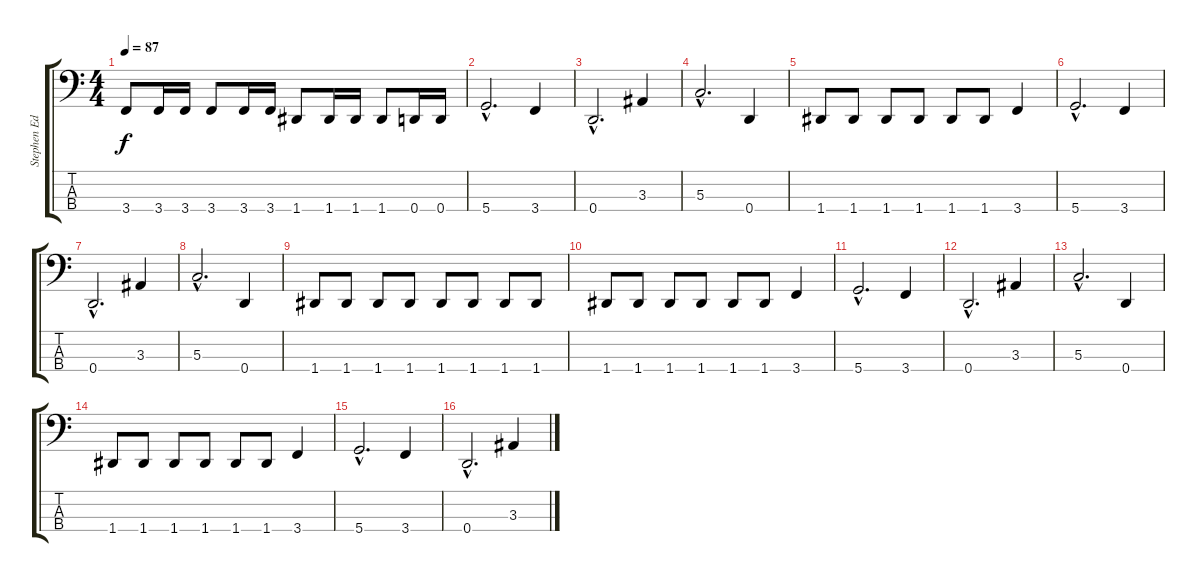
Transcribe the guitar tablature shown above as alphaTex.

\track ("Stephen Edmondson" "Stephen Ed") {instrument electricbasspick}
\staff {score tabs}
\tuning (F2 C2 G1 D1) {hide}
\ts (4 4)
\tempo 87
\clef f4
\ks c
3.4.8{dy f} 3.4.16 3.4.16 3.4.8 3.4.16 3.4.16 1.4.8 1.4.16 1.4.16 1.4.8 0.4.16 0.4.16 |
5.4{hac}.2{d} 3.4.4 |
0.4{hac}.2{d} 3.3.4 |
5.3{hac}.2{d} 0.4.4 |
1.4.8 1.4.8 1.4.8 1.4.8 1.4.8 1.4.8 3.4.4 |
5.4{hac}.2{d} 3.4.4 |
0.4{hac}.2{d} 3.3.4 |
5.3{hac}.2{d} 0.4.4 |
1.4.8 1.4.8 1.4.8 1.4.8 1.4.8 1.4.8 1.4.8 1.4.8 |
1.4.8 1.4.8 1.4.8 1.4.8 1.4.8 1.4.8 3.4.4 |
5.4{hac}.2{d} 3.4.4 |
0.4{hac}.2{d} 3.3.4 |
5.3{hac}.2{d} 0.4.4 |
1.4.8 1.4.8 1.4.8 1.4.8 1.4.8 1.4.8 3.4.4 |
5.4{hac}.2{d} 3.4.4 |
0.4{hac}.2{d} 3.3.4
